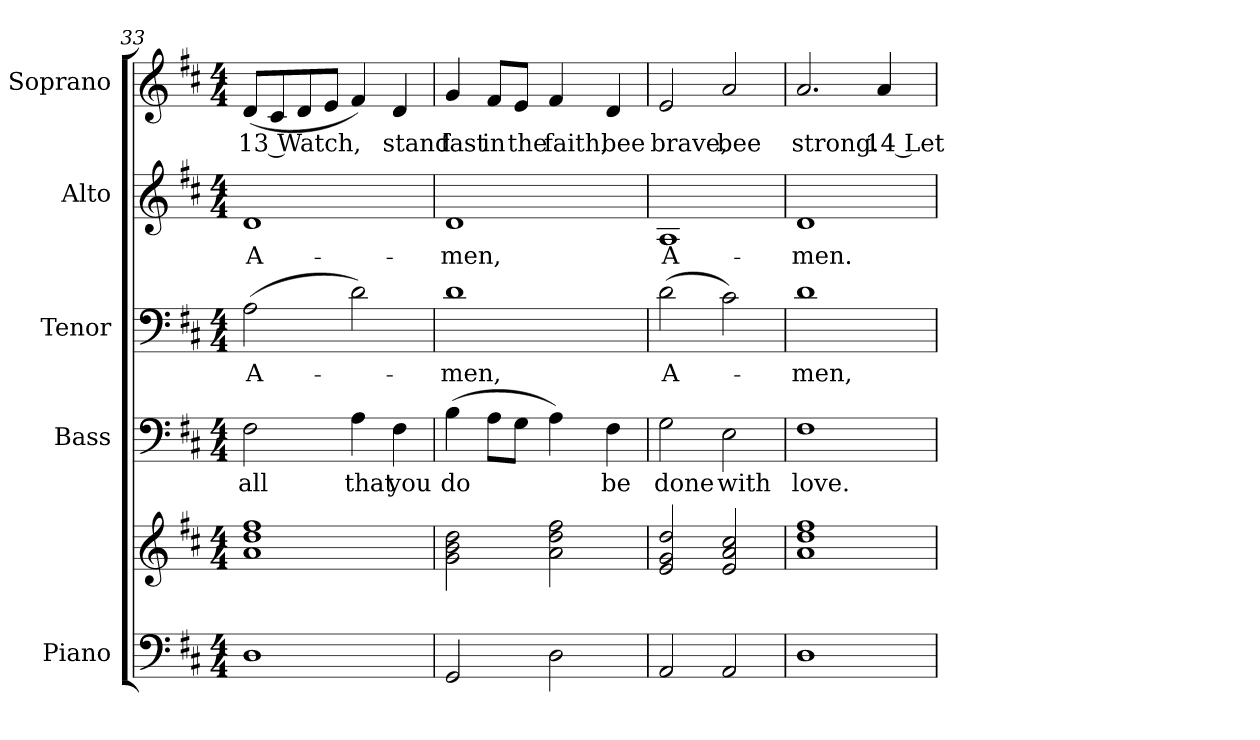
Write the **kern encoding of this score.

**kern	**kern	**kern	**text	**kern	**text	**kern	**text	**kern	**text
*part5	*part5	*part4	*part4	*part3	*part3	*part2	*part2	*part1	*part1
*staff6	*staff5	*staff4	*staff4	*staff3	*staff3	*staff2	*staff2	*staff1	*staff1
*I"Piano	*	*I"Bass	*	*I"Tenor	*	*I"Alto	*	*I"Soprano	*
*I'Pno.	*	*I'B.	*	*I'T.	*	*I'A.	*	*I'S.	*
!!LO:PB:g=z
*clefF4	*clefG2	*clefF4	*	*clefF4	*	*clefG2	*	*clefG2	*
*k[f#c#]	*k[f#c#]	*k[f#c#]	*	*k[f#c#]	*	*k[f#c#]	*	*k[f#c#]	*
*D:	*D:	*D:	*	*D:	*	*D:	*	*D:	*
*M4/4	*M4/4	*M4/4	*	*M4/4	*	*M4/4	*	*M4/4	*
=33	=33	=33	=33	=33	=33	=33	=33	=33	=33
!	!	!	!LO:LY:b:color=#000000	!	!	!	!	!	!
!	!	!	!	!	!LO:LY:b:color=#000000	!	!	!	!
!	!	!	!	!	!	!	!LO:LY:b:color=#000000	!	!
!	!	!	!	!	!	!	!	!	!LO:LY:b:color=#000000
1Di	1ai 1ddi 1ff#i	2F#i\	all	(2Ai\	A-	1di	A-	(8di/L	13 Watch,
.	.	.	.	.	.	.	.	8c#i/	.
.	.	.	.	.	.	.	.	8di/	.
.	.	.	.	.	.	.	.	8ei/J	.
!	!	!	!LO:LY:b:color=#000000	!	!	!	!	!	!
.	.	4Ai\	that	2di\)	.	.	.	4f#i/)	.
!	!	!	!LO:LY:b:color=#000000	!	!	!	!	!	!
!	!	!	!	!	!	!	!	!	!LO:LY:b:color=#000000
.	.	4F#i\	you	.	.	.	.	4di/	stand
=34	=34	=34	=34	=34	=34	=34	=34	=34	=34
!	!	!	!LO:LY:b:color=#000000	!	!	!	!	!	!
!	!	!	!	!	!LO:LY:b:color=#000000	!	!	!	!
!	!	!	!	!	!	!	!LO:LY:b:color=#000000	!	!
!	!	!	!	!	!	!	!	!	!LO:LY:b:color=#000000
2GGi/	2gi\ 2bi 2ddi	(4Bi\	do	1di	-men,	1di	-men,	4gi/	fast
!	!	!	!	!	!	!	!	!	!LO:LY:b:color=#000000
.	.	8Ai\L	.	.	.	.	.	8f#i/L	in
!	!	!	!	!	!	!	!	!	!LO:LY:b:color=#000000
.	.	8Gi\J	.	.	.	.	.	8ei/J	the
!	!	!	!	!	!	!	!	!	!LO:LY:b:color=#000000
2Di\	2ai\ 2ddi 2ff#i	4Ai\)	.	.	.	.	.	4f#i/	faith,
!	!	!	!LO:LY:b:color=#000000	!	!	!	!	!	!
!	!	!	!	!	!	!	!	!	!LO:LY:b:color=#000000
.	.	4F#i\	be	.	.	.	.	4di/	bee
!!LO:PB:g=z
=35	=35	=35	=35	=35	=35	=35	=35	=35	=35
!	!	!	!LO:LY:b:color=#000000	!	!	!	!	!	!
!	!	!	!	!	!LO:LY:b:color=#000000	!	!	!	!
!	!	!	!	!	!	!	!LO:LY:b:color=#000000	!	!
!	!	!	!	!	!	!	!	!	!LO:LY:b:color=#000000
2AAi/	2ei/ 2gi 2ddi	2Gi\	done	(2di\	A-	1Ai	A-	2ei/	brave,
!	!	!	!LO:LY:b:color=#000000	!	!	!	!	!	!
!	!	!	!	!	!	!	!	!	!LO:LY:b:color=#000000
2AAi/	2ei/ 2ai 2cc#i	2Ei\	with	2c#i\)	.	.	.	2ai/	bee
=36	=36	=36	=36	=36	=36	=36	=36	=36	=36
!	!	!	!LO:LY:b:color=#000000	!	!	!	!	!	!
!	!	!	!	!	!LO:LY:b:color=#000000	!	!	!	!
!	!	!	!	!	!	!	!LO:LY:b:color=#000000	!	!
!	!	!	!	!	!	!	!	!	!LO:LY:b:color=#000000
1Di	1ai 1ddi 1ff#i	1F#i	love.	1di	-men,	1di	-men.	2.ai/	strong.
!	!	!	!	!	!	!	!	!	!LO:LY:b:color=#000000
.	.	.	.	.	.	.	.	4ai/	14 Let
=	=	=	=	=	=	=	=	=	=
*-	*-	*-	*-	*-	*-	*-	*-	*-	*-
